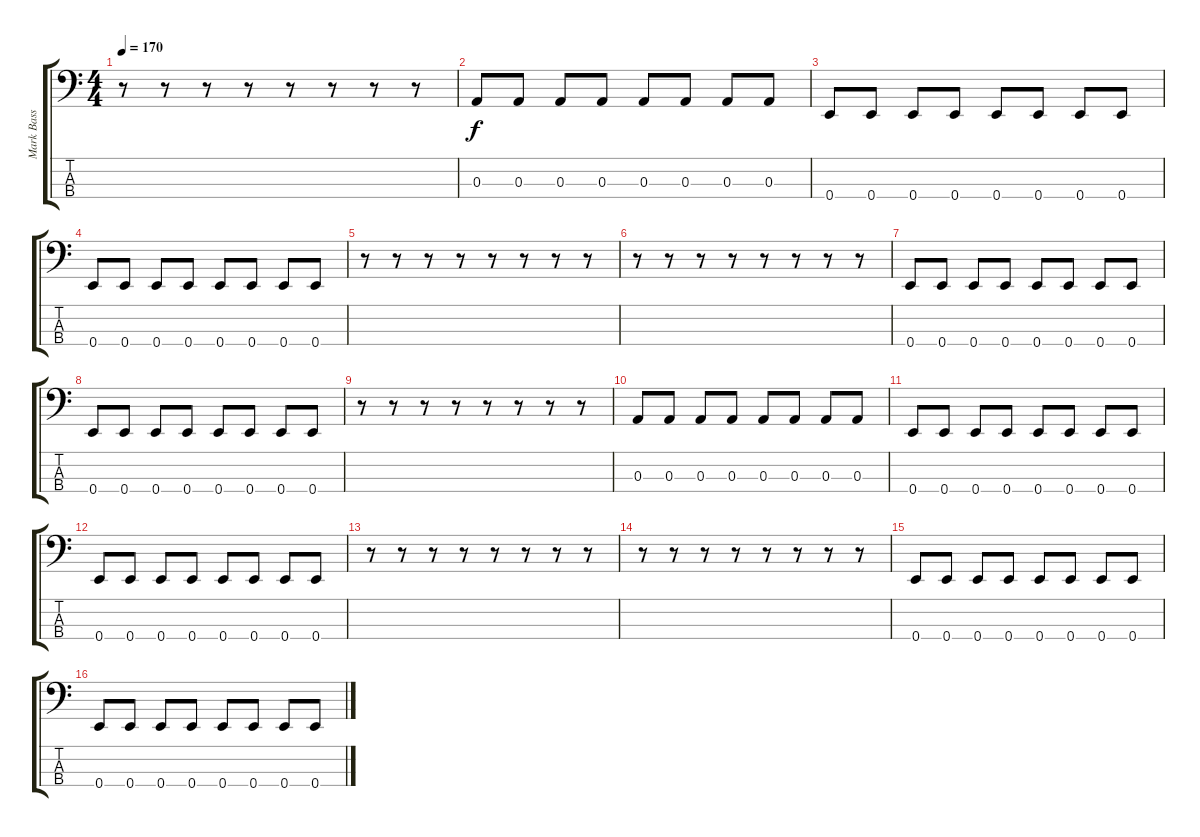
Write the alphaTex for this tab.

\track ("Mark Bass" "Mark Bass") {instrument electricbassfinger}
\staff {score tabs}
\tuning (G2 D2 A1 E1) {hide}
\ts (4 4)
\tempo 170
\clef f4
\ks c
r.8{dy f} r.8 r.8 r.8 r.8 r.8 r.8 r.8 |
0.3.8 0.3.8 0.3.8 0.3.8 0.3.8 0.3.8 0.3.8 0.3.8 |
0.4.8 0.4.8 0.4.8 0.4.8 0.4.8 0.4.8 0.4.8 0.4.8 |
0.4.8 0.4.8 0.4.8 0.4.8 0.4.8 0.4.8 0.4.8 0.4.8 |
r.8 r.8 r.8 r.8 r.8 r.8 r.8 r.8 |
r.8 r.8 r.8 r.8 r.8 r.8 r.8 r.8 |
0.4.8 0.4.8 0.4.8 0.4.8 0.4.8 0.4.8 0.4.8 0.4.8 |
0.4.8 0.4.8 0.4.8 0.4.8 0.4.8 0.4.8 0.4.8 0.4.8 |
r.8 r.8 r.8 r.8 r.8 r.8 r.8 r.8 |
0.3.8 0.3.8 0.3.8 0.3.8 0.3.8 0.3.8 0.3.8 0.3.8 |
0.4.8 0.4.8 0.4.8 0.4.8 0.4.8 0.4.8 0.4.8 0.4.8 |
0.4.8 0.4.8 0.4.8 0.4.8 0.4.8 0.4.8 0.4.8 0.4.8 |
r.8 r.8 r.8 r.8 r.8 r.8 r.8 r.8 |
r.8 r.8 r.8 r.8 r.8 r.8 r.8 r.8 |
0.4.8 0.4.8 0.4.8 0.4.8 0.4.8 0.4.8 0.4.8 0.4.8 |
0.4.8 0.4.8 0.4.8 0.4.8 0.4.8 0.4.8 0.4.8 0.4.8
